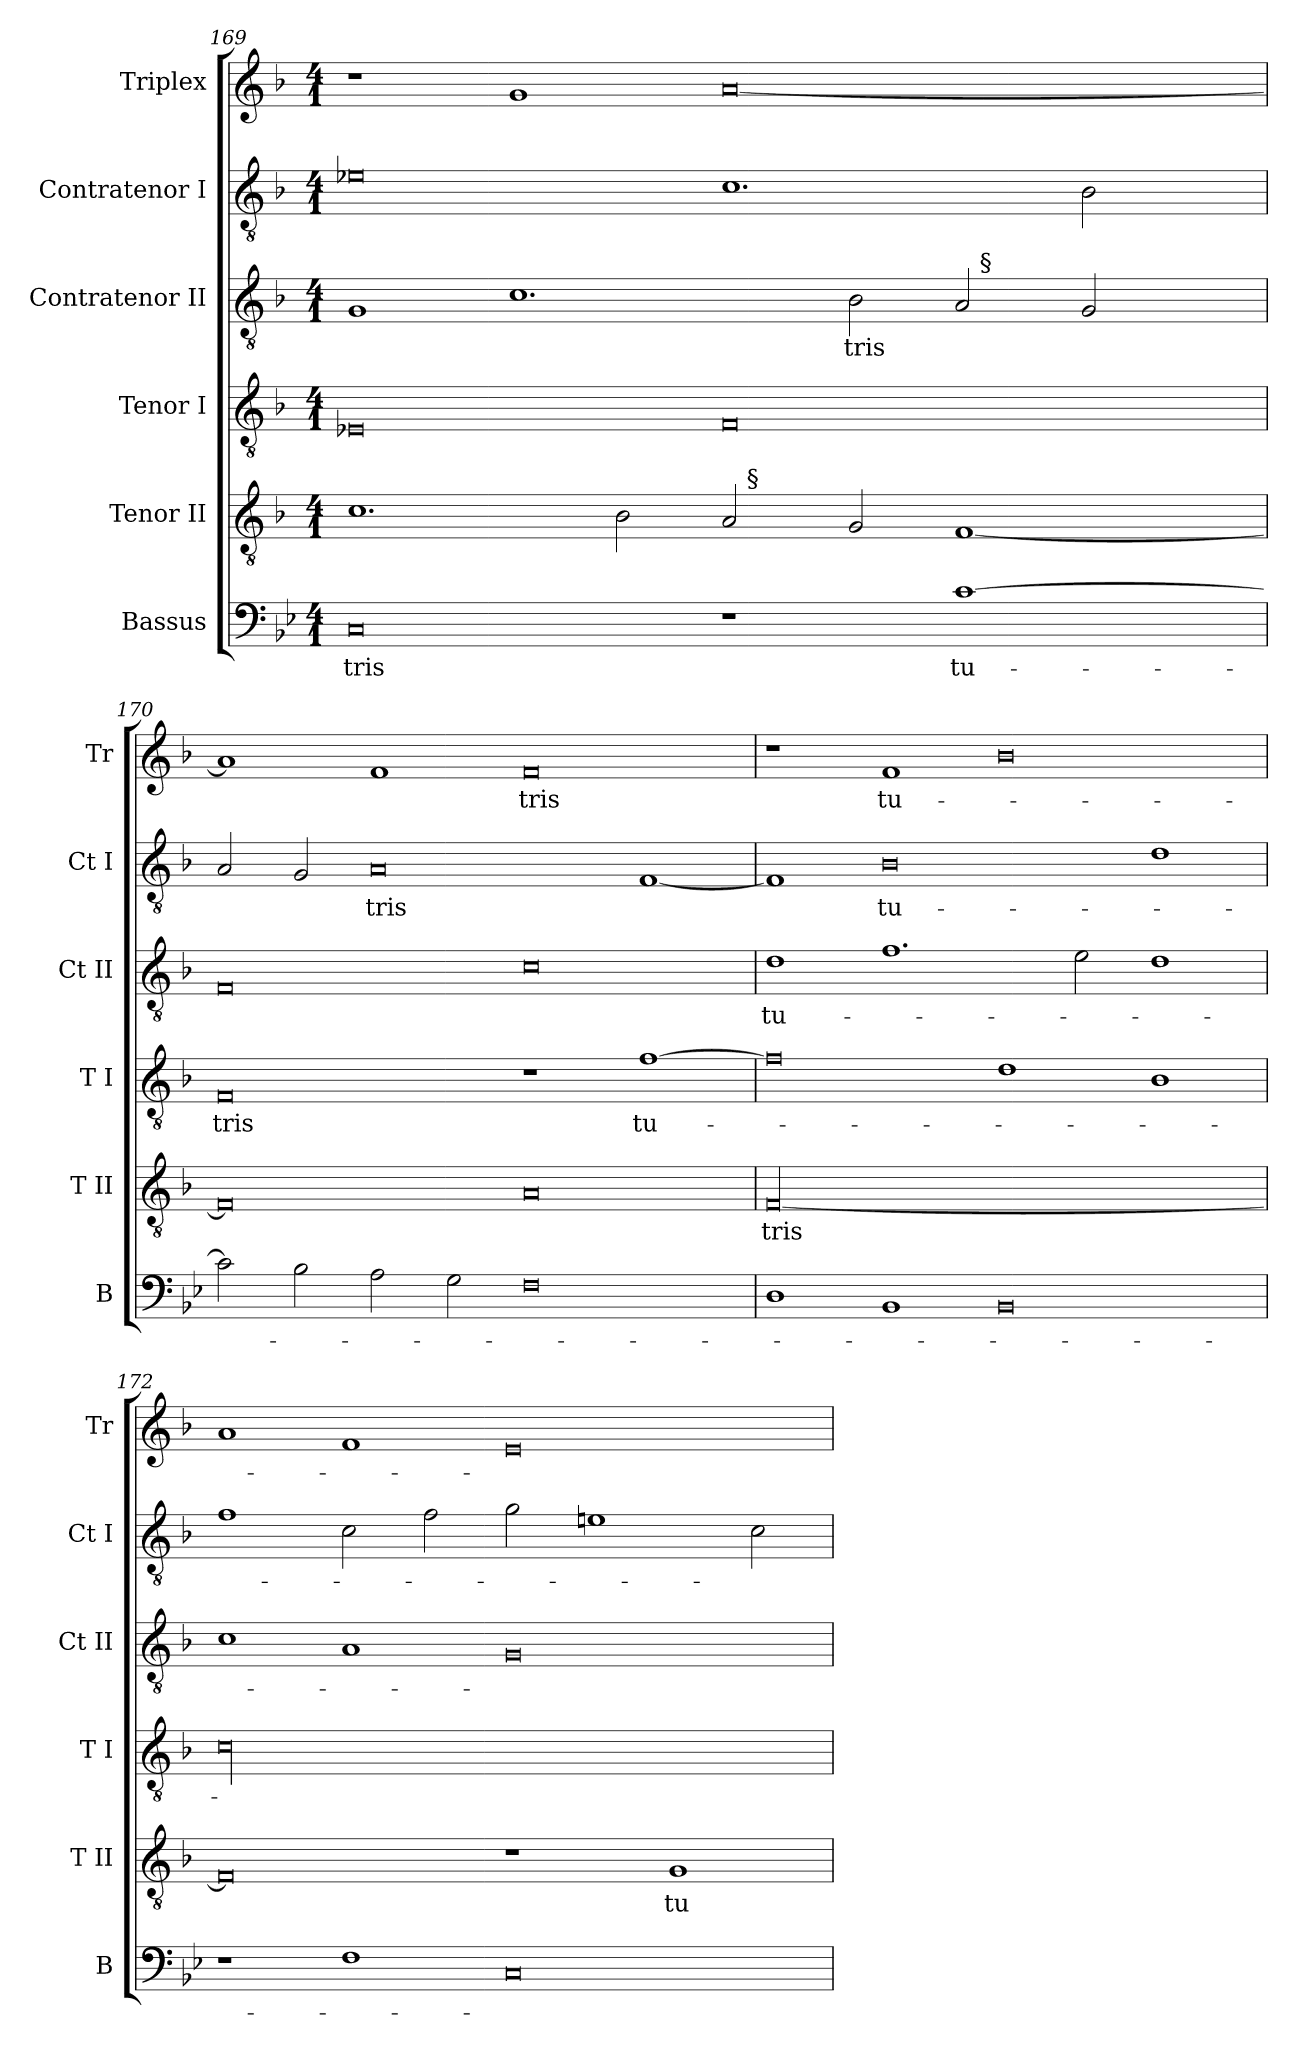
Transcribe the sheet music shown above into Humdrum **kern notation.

**kern	**text	**kern	**text	**kern	**text	**kern	**text	**kern	**text	**kern	**text
*part6	*part6	*part5	*part5	*part4	*part4	*part3	*part3	*part2	*part2	*part1	*part1
*staff6	*staff6	*staff5	*staff5	*staff4	*staff4	*staff3	*staff3	*staff2	*staff2	*staff1	*staff1
*I"Bassus	*	*I"Tenor II	*	*I"Tenor I	*	*I"Contratenor II	*	*I"Contratenor I	*	*I"Triplex	*
*I'B	*	*I'T II	*	*I'T I	*	*I'Ct II	*	*I'Ct I	*	*I'Tr	*
*clefF4	*	*clefGv2	*	*clefGv2	*	*clefGv2	*	*clefGv2	*	*clefG2	*
*	*	*ITrd7c12	*	*ITrd7c12	*	*ITrd7c12	*	*ITrd7c12	*	*	*
*k[b-e-]	*	*k[b-]	*	*k[b-]	*	*k[b-]	*	*k[b-]	*	*k[b-]	*
*B-:	*	*F:	*	*F:	*	*F:	*	*F:	*	*F:	*
*M4/1	*	*M4/1	*	*M4/1	*	*M4/1	*	*M4/1	*	*M4/1	*
=169	=169	=169	=169	=169	=169	=169	=169	=169	=169	=169	=169
!	!LO:LY:b:color=#000000	!	!	!	!	!	!	!	!	!	!
*	*	*^	*	*	*	*^	*	*	*	*	*
0Ci	-tris	1.Ci	1ryy	.	0EE-Xi	.	1GGi	1ryy	.	0E-Xi	.	1r	.
.	.	.	1ryy	.	.	.	1.Ci	1ryy	.	.	.	1gi	.
.	.	2BB-i\	.	.	.	.	.	.	.	.	.	.	.
1r	.	2AAi/	32ryy	.	0FFi	.	.	1ryy	.	1.Ci	.	[<0ai	.
.	.	.	256ryy	.	.	.	.	.	.	.	.	.	.
!	!	!	!LO:TX:a:t=§	!	!	!	!	!	!	!	!	!	!
.	.	.	1ryy	.	.	.	.	.	.	.	.	.	.
!	!	!	!	!	!	!	!	!	!LO:LY:b:color=#000000	!	!	!	!
.	.	2GGi/	.	.	.	.	2BB-i\	.	-tris	.	.	.	.
!	!LO:LY:b:color=#000000	!	!	!	!	!	!	!	!	!	!	!	!
[>1ci	tu-	[<1FFi	.	.	.	.	2AAi/	32ryy	.	.	.	.	.
.	.	.	.	.	.	.	.	256ryy	.	.	.	.	.
!	!	!	!	!	!	!	!	!LO:TX:a:t=§	!	!	!	!	!
.	.	.	2ryy	.	.	.	.	2ryy	.	.	.	.	.
.	.	.	.	.	.	.	2GGi/	.	.	2BB-i\	.	.	.
.	.	.	4ryy	.	.	.	.	4ryy	.	.	.	.	.
.	.	.	8ryy	.	.	.	.	8ryy	.	.	.	.	.
.	.	.	16ryy	.	.	.	.	16ryy	.	.	.	.	.
.	.	.	64..ryy	.	.	.	.	64..ryy	.	.	.	.	.
*	*	*v	*v	*	*	*	*v	*v	*	*	*	*	*
!!LO:PB:g=z
=170	=170	=170	=170	=170	=170	=170	=170	=170	=170	=170	=170
*	*	*^	*	*	*	*^	*	*	*	*	*
!	!	!	!	!	!	!LO:LY:b:color=#000000	!	!	!	!	!	!	!
*	*	*v	*v	*	*	*	*v	*v	*	*	*	*	*
2ci\]	.	0FFi]	.	0FFi	-tris	0FFi	.	2AAi/	.	1ai]	.
2B-i\	.	.	.	.	.	.	.	2GGi/	.	.	.
!	!	!	!	!	!	!	!	!	!LO:LY:b:color=#000000	!	!
2Ai\	.	.	.	.	.	.	.	0AAi	-tris	1fi	.
2Gi\	.	.	.	.	.	.	.	.	.	.	.
!	!	!	!	!	!	!	!	!	!	!	!LO:LY:b:color=#000000
0Fi	.	0AAi	.	1r	.	0Ci	.	.	.	0fi	-tris
!	!	!	!	!	!LO:LY:b:color=#000000	!	!	!	!	!	!
.	.	.	.	[>1Fi	tu-	.	.	[<1FFi	.	.	.
=171	=171	=171	=171	=171	=171	=171	=171	=171	=171	=171	=171
!	!	!	!LO:LY:b:color=#000000	!	!	!	!	!	!	!	!
!	!	!	!	!	!	!	!LO:LY:b:color=#000000	!	!	!	!
1Di	.	[<00FFi	-tris	0Fi]	.	1Di	tu-	1FFi]	.	1r	.
!	!	!	!	!	!	!	!	!	!LO:LY:b:color=#000000	!	!
!	!	!	!	!	!	!	!	!	!	!	!LO:LY:b:color=#000000
1BB-i	.	.	.	.	.	1.Fi	.	0BB-i	tu-	1fi	tu-
0BB-i	.	.	.	1Di	.	.	.	.	.	0b-i	.
.	.	.	.	.	.	2Ei\	.	.	.	.	.
.	.	.	.	1BB-i	.	1Di	.	1Di	.	.	.
=172	=172	=172	=172	=172	=172	=172	=172	=172	=172	=172	=172
1r	.	0FFi]	.	00Ci	.	1Ci	.	1Fi	.	1ai	.
1Fi	.	.	.	.	.	1AAi	.	2Ci\	.	1fi	.
.	.	.	.	.	.	.	.	2Fi\	.	.	.
0Ci	.	1r	.	.	.	0GGi	.	2Gi\	.	0ei	.
.	.	.	.	.	.	.	.	1Eni	.	.	.
!	!	!	!LO:LY:b:color=#000000	!	!	!	!	!	!	!	!
.	.	1GGi	tu-	.	.	.	.	.	.	.	.
.	.	.	.	.	.	.	.	2Ci\	.	.	.
=	=	=	=	=	=	=	=	=	=	=	=
*-	*-	*-	*-	*-	*-	*-	*-	*-	*-	*-	*-
